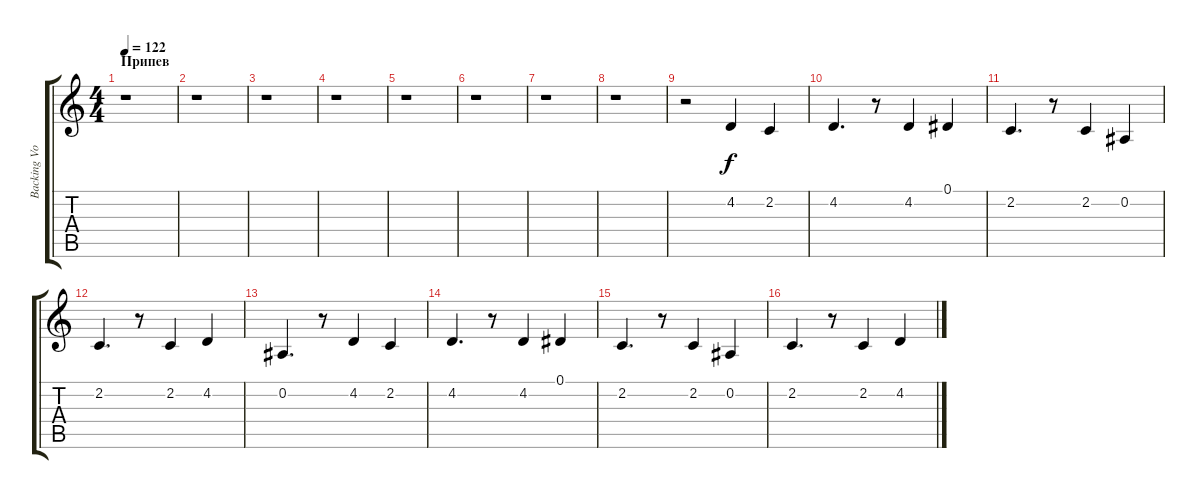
\track ("Backing Vocals [Mike Shinoda]" "Backing Vo") {instrument oboe}
\staff {score tabs}
\tuning (Eb4 Bb3 Gb3 Db3 Ab2 Db2) {hide}
\ts (4 4)
\section ("" "Припев")
\tempo 122
\clef g2
\ks c
r.1{dy f} |
r.1 |
r.1 |
r.1 |
r.1 |
r.1 |
r.1 |
r.1 |
r.2 4.2.4 2.2.4 |
4.2.4{d} r.8 4.2.4 0.1.4 |
2.2.4{d} r.8 2.2.4 0.2.4 |
2.2.4{d} r.8 2.2.4 4.2.4 |
0.2.4{d} r.8 4.2.4 2.2.4 |
4.2.4{d} r.8 4.2.4 0.1.4 |
2.2.4{d} r.8 2.2.4 0.2.4 |
2.2.4{d} r.8 2.2.4 4.2.4
